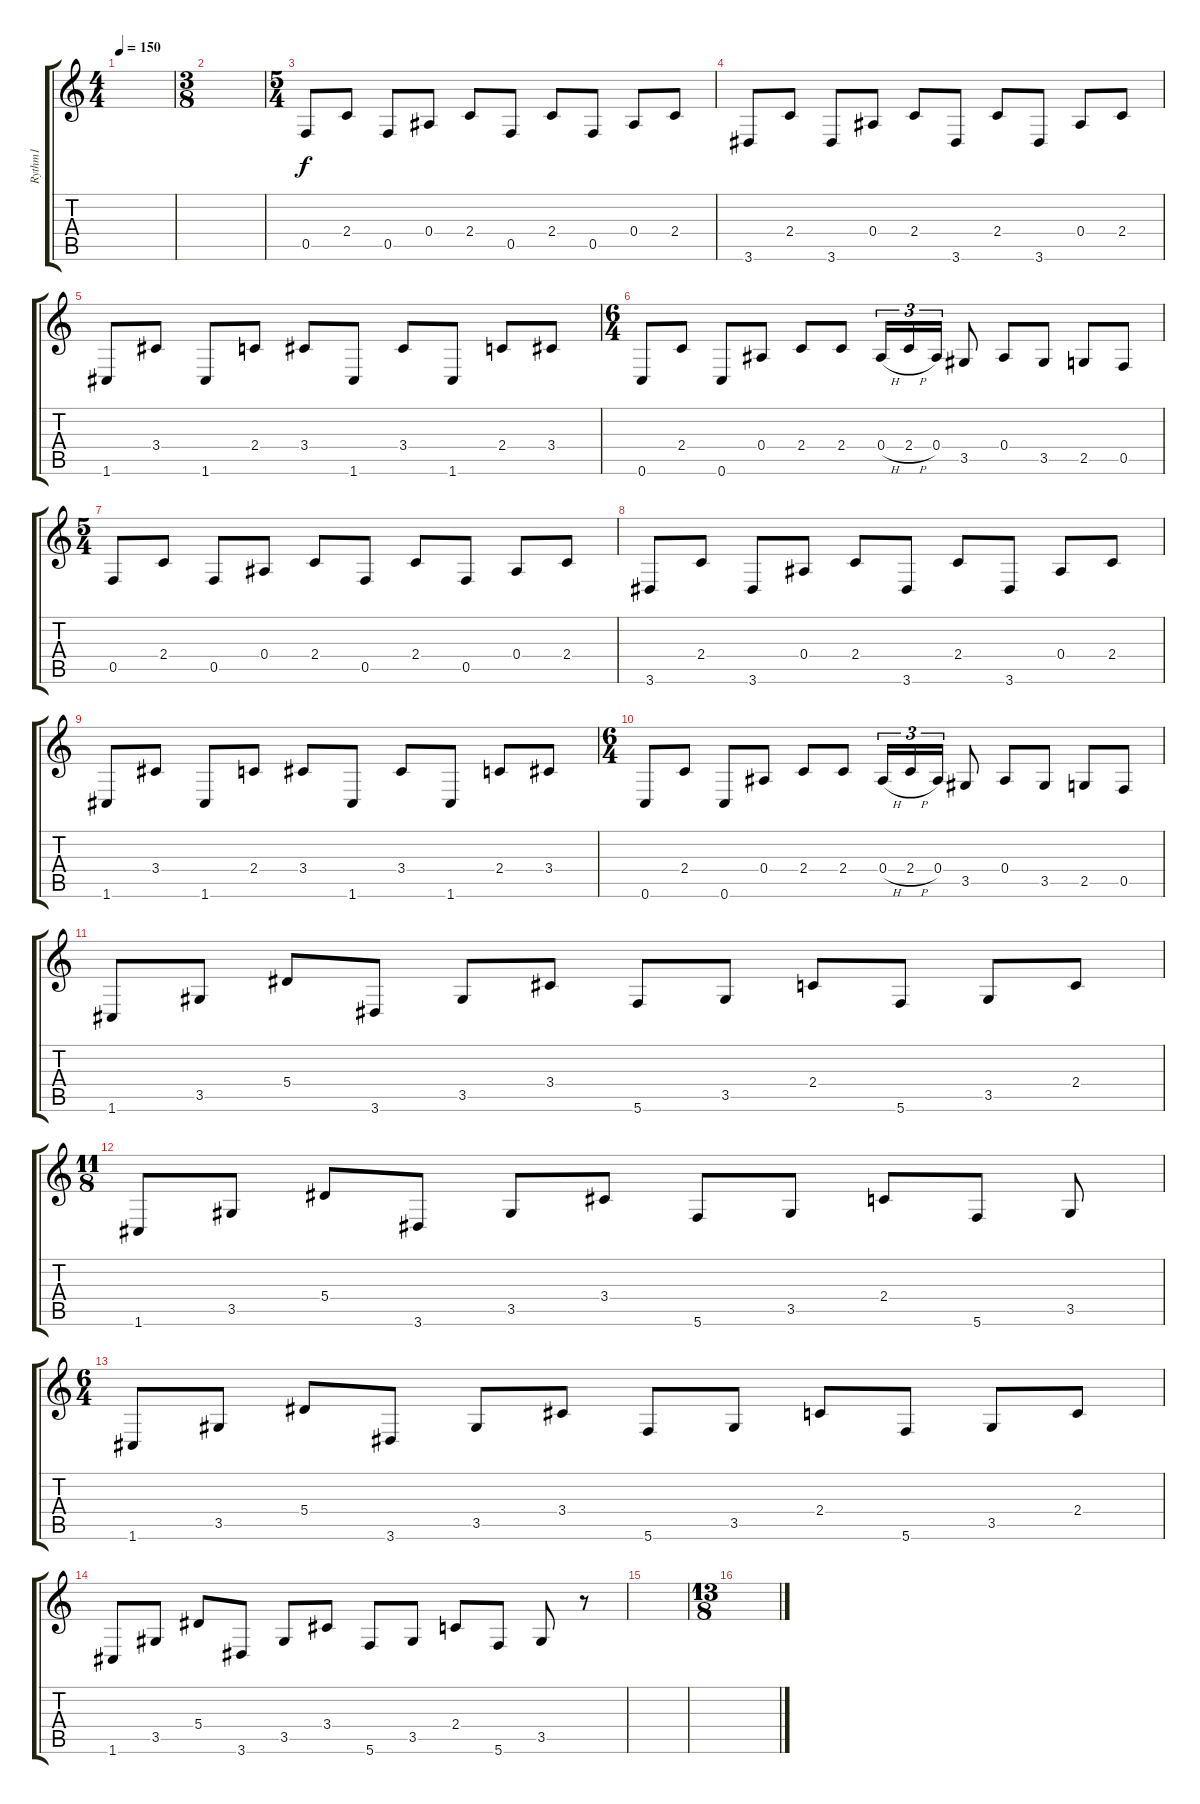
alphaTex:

\track ("Rythm1" "Rythm1") {instrument overdrivenguitar}
\staff {score tabs}
\tuning (C4 G3 Eb3 Bb2 F2 C2) {hide}
\ts (4 4)
\tempo 150
\clef g2
\ks c
|
\ts (3 8)
|
\ts (5 4)
0.5.8 2.4.8 0.5.8 0.4.8 2.4.8 0.5.8 2.4.8 0.5.8 0.4.8 2.4.8 |
3.6.8 2.4.8 3.6.8 0.4.8 2.4.8 3.6.8 2.4.8 3.6.8 0.4.8 2.4.8 |
1.6.8 3.4.8 1.6.8 2.4.8 3.4.8 1.6.8 3.4.8 1.6.8 2.4.8 3.4.8 |
\ts (6 4)
0.6.8 2.4.8 0.6.8 0.4.8 2.4.8 2.4.8 0.4{h}.16{tu (3 2)} 2.4{h}.16{tu (3 2)} 0.4.16{tu (3 2)} 3.5.8 0.4.8 3.5.8 2.5.8 0.5.8 |
\ts (5 4)
0.5.8 2.4.8 0.5.8 0.4.8 2.4.8 0.5.8 2.4.8 0.5.8 0.4.8 2.4.8 |
3.6.8 2.4.8 3.6.8 0.4.8 2.4.8 3.6.8 2.4.8 3.6.8 0.4.8 2.4.8 |
1.6.8 3.4.8 1.6.8 2.4.8 3.4.8 1.6.8 3.4.8 1.6.8 2.4.8 3.4.8 |
\ts (6 4)
0.6.8 2.4.8 0.6.8 0.4.8 2.4.8 2.4.8 0.4{h}.16{tu (3 2)} 2.4{h}.16{tu (3 2)} 0.4.16{tu (3 2)} 3.5.8 0.4.8 3.5.8 2.5.8 0.5.8 |
1.6.8 3.5.8 5.4.8 3.6.8 3.5.8 3.4.8 5.6.8 3.5.8 2.4.8 5.6.8 3.5.8 2.4.8 |
\ts (11 8)
1.6.8 3.5.8 5.4.8 3.6.8 3.5.8 3.4.8 5.6.8 3.5.8 2.4.8 5.6.8 3.5.8 |
\ts (6 4)
1.6.8 3.5.8 5.4.8 3.6.8 3.5.8 3.4.8 5.6.8 3.5.8 2.4.8 5.6.8 3.5.8 2.4.8 |
1.6.8 3.5.8 5.4.8 3.6.8 3.5.8 3.4.8 5.6.8 3.5.8 2.4.8 5.6.8 3.5.8 r.8 |
|
\ts (13 8)
